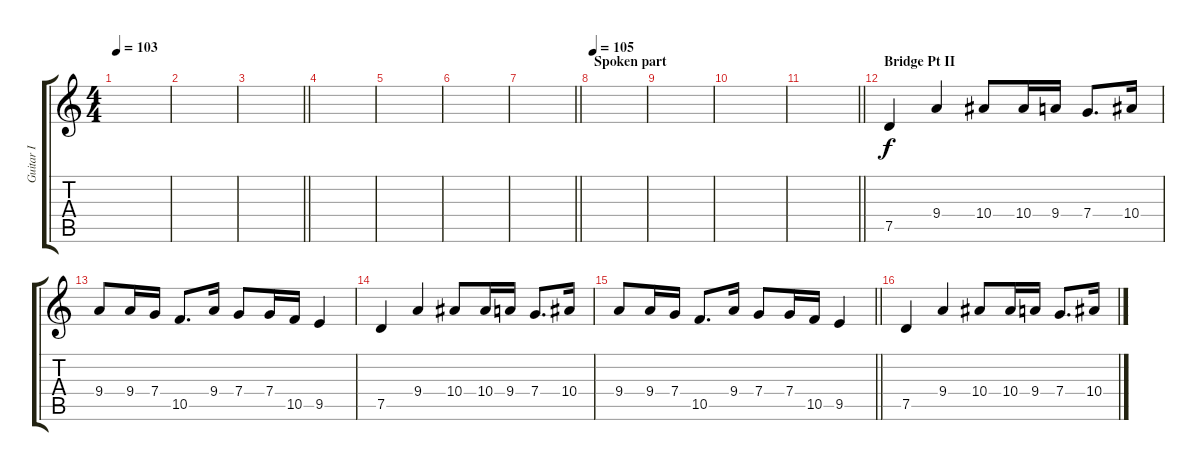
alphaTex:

\track ("Guitar I" "Guitar I") {instrument distortionguitar}
\staff {score tabs}
\tuning (D4 A3 F3 C3 G2 D2) {hide}
\ts (4 4)
\tempo 103
\clef g2
\ks c
|
|
\barLineRight lightlight
|
\section ("" "")
|
|
|
\barLineRight lightlight
|
\section ("" "Spoken part")
\tempo 105
|
|
|
\barLineRight lightlight
|
\section ("" "Bridge Pt II")
7.5.4{volume 15} 9.4.4 10.4.8 10.4.16 9.4.16 7.4.8{d} 10.4.16 |
9.4.8 9.4.16 7.4.16 10.5.8{d} 9.4.16 7.4.8 7.4.16 10.5.16 9.5.4 |
7.5.4 9.4.4 10.4.8 10.4.16 9.4.16 7.4.8{d} 10.4.16 |
\barLineRight lightlight
9.4.8 9.4.16 7.4.16 10.5.8{d} 9.4.16 7.4.8 7.4.16 10.5.16 9.5.4 |
\section ("" "")
7.5.4 9.4.4 10.4.8 10.4.16 9.4.16 7.4.8{d} 10.4.16
